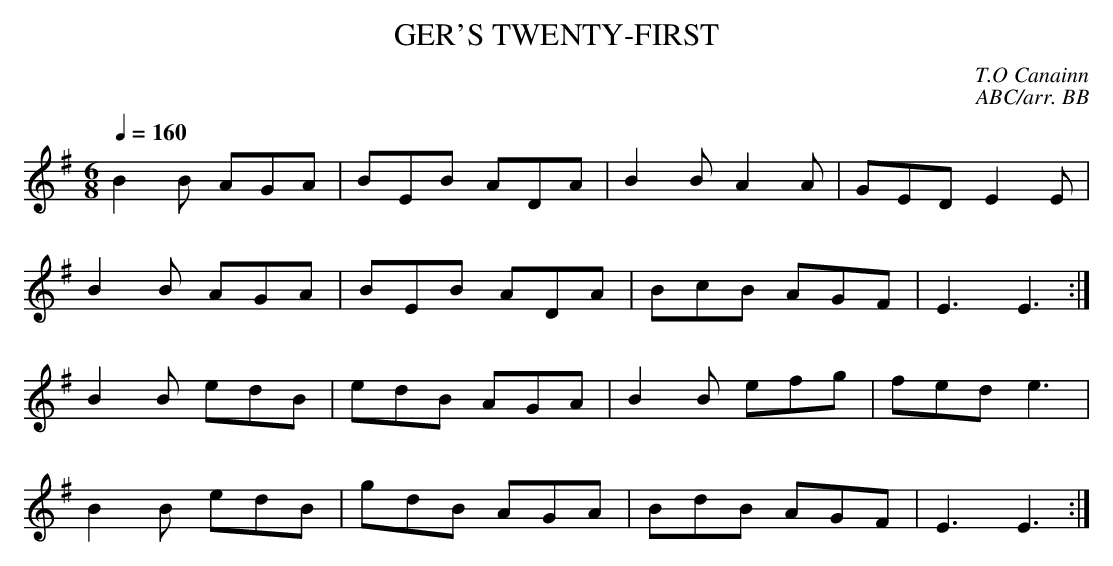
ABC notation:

X:1
T:GER'S TWENTY-FIRST
C:T.O Canainn
C:ABC/arr. BB
Q:1/4=160
M:6/8
K:Em
B2B AGA|BEB ADA|B2B A2A|GED E2E|
B2B AGA|BEB ADA|BcB AGF|E3 E3:|
B2B edB|edB AGA|B2B efg|fed e3|
B2B edB|gdB AGA|BdB AGF|E3 E3:|
